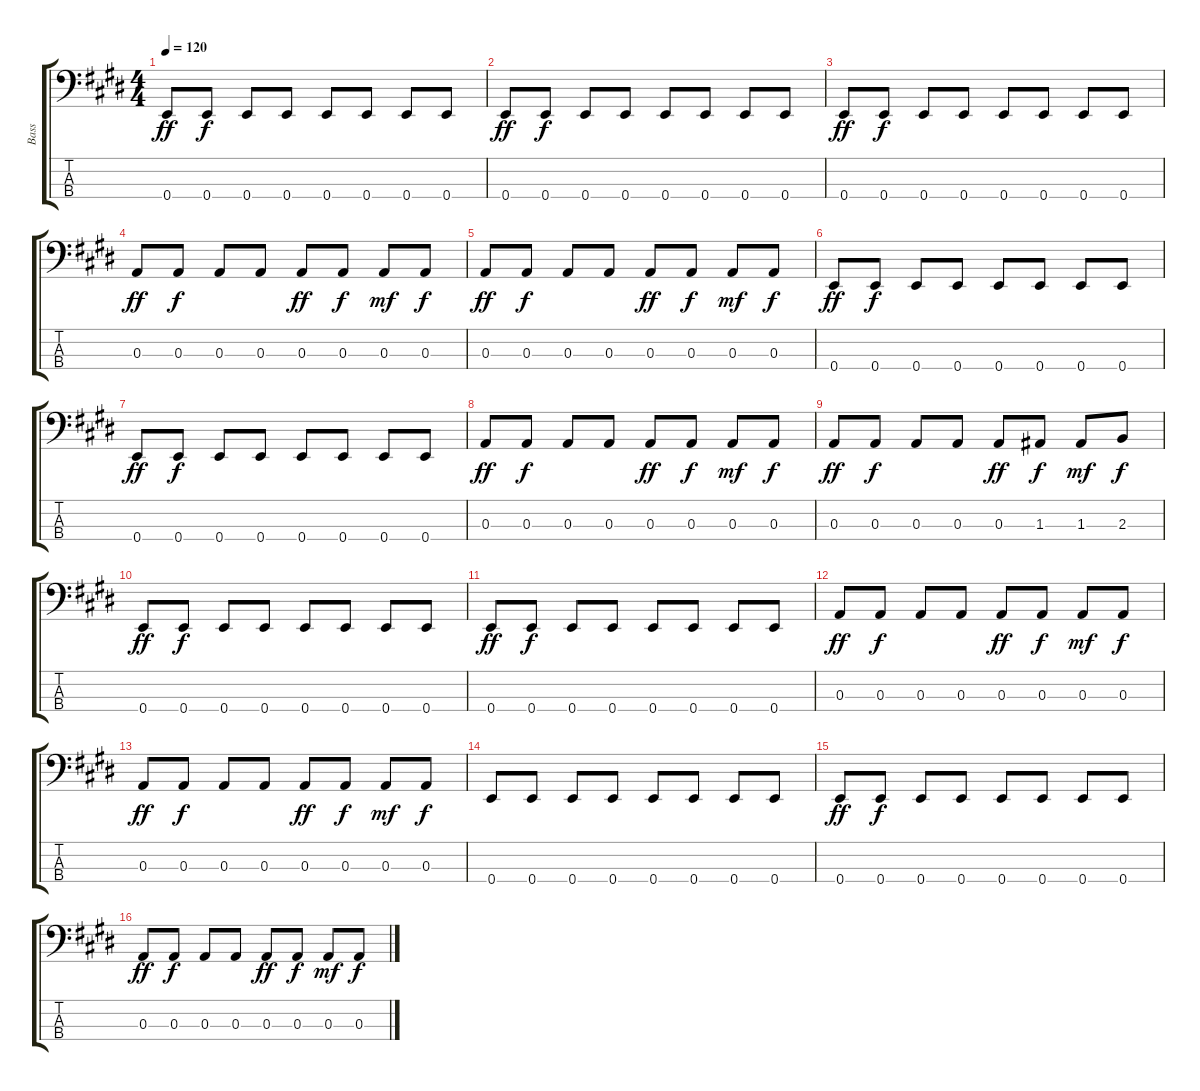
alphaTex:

\track ("Bass" "Bass") {instrument electricbassfinger}
\staff {score tabs}
\tuning (G2 D2 A1 E1) {hide}
\ts (4 4)
\tempo 120
\clef f4
\ks e
0.4.8{dy ff} 0.4.8{dy f} 0.4.8 0.4.8 0.4.8 0.4.8 0.4.8 0.4.8 |
0.4.8{dy ff} 0.4.8{dy f} 0.4.8 0.4.8 0.4.8 0.4.8 0.4.8 0.4.8 |
0.4.8{dy ff} 0.4.8{dy f} 0.4.8 0.4.8 0.4.8 0.4.8 0.4.8 0.4.8 |
0.3.8{dy ff} 0.3.8{dy f} 0.3.8 0.3.8 0.3.8{dy ff} 0.3.8{dy f} 0.3.8{dy mf} 0.3.8{dy f} |
0.3.8{dy ff} 0.3.8{dy f} 0.3.8 0.3.8 0.3.8{dy ff} 0.3.8{dy f} 0.3.8{dy mf} 0.3.8{dy f} |
0.4.8{dy ff} 0.4.8{dy f} 0.4.8 0.4.8 0.4.8 0.4.8 0.4.8 0.4.8 |
0.4.8{dy ff} 0.4.8{dy f} 0.4.8 0.4.8 0.4.8 0.4.8 0.4.8 0.4.8 |
0.3.8{dy ff} 0.3.8{dy f} 0.3.8 0.3.8 0.3.8{dy ff} 0.3.8{dy f} 0.3.8{dy mf} 0.3.8{dy f} |
0.3.8{dy ff} 0.3.8{dy f} 0.3.8 0.3.8 0.3.8{dy ff} 1.3.8{dy f} 1.3.8{dy mf} 2.3.8{dy f} |
0.4.8{dy ff} 0.4.8{dy f} 0.4.8 0.4.8 0.4.8 0.4.8 0.4.8 0.4.8 |
0.4.8{dy ff} 0.4.8{dy f} 0.4.8 0.4.8 0.4.8 0.4.8 0.4.8 0.4.8 |
0.3.8{dy ff} 0.3.8{dy f} 0.3.8 0.3.8 0.3.8{dy ff} 0.3.8{dy f} 0.3.8{dy mf} 0.3.8{dy f} |
0.3.8{dy ff} 0.3.8{dy f} 0.3.8 0.3.8 0.3.8{dy ff} 0.3.8{dy f} 0.3.8{dy mf} 0.3.8{dy f} |
0.4.8 0.4.8 0.4.8 0.4.8 0.4.8 0.4.8 0.4.8 0.4.8 |
0.4.8{dy ff} 0.4.8{dy f} 0.4.8 0.4.8 0.4.8 0.4.8 0.4.8 0.4.8 |
0.3.8{dy ff} 0.3.8{dy f} 0.3.8 0.3.8 0.3.8{dy ff} 0.3.8{dy f} 0.3.8{dy mf} 0.3.8{dy f}
